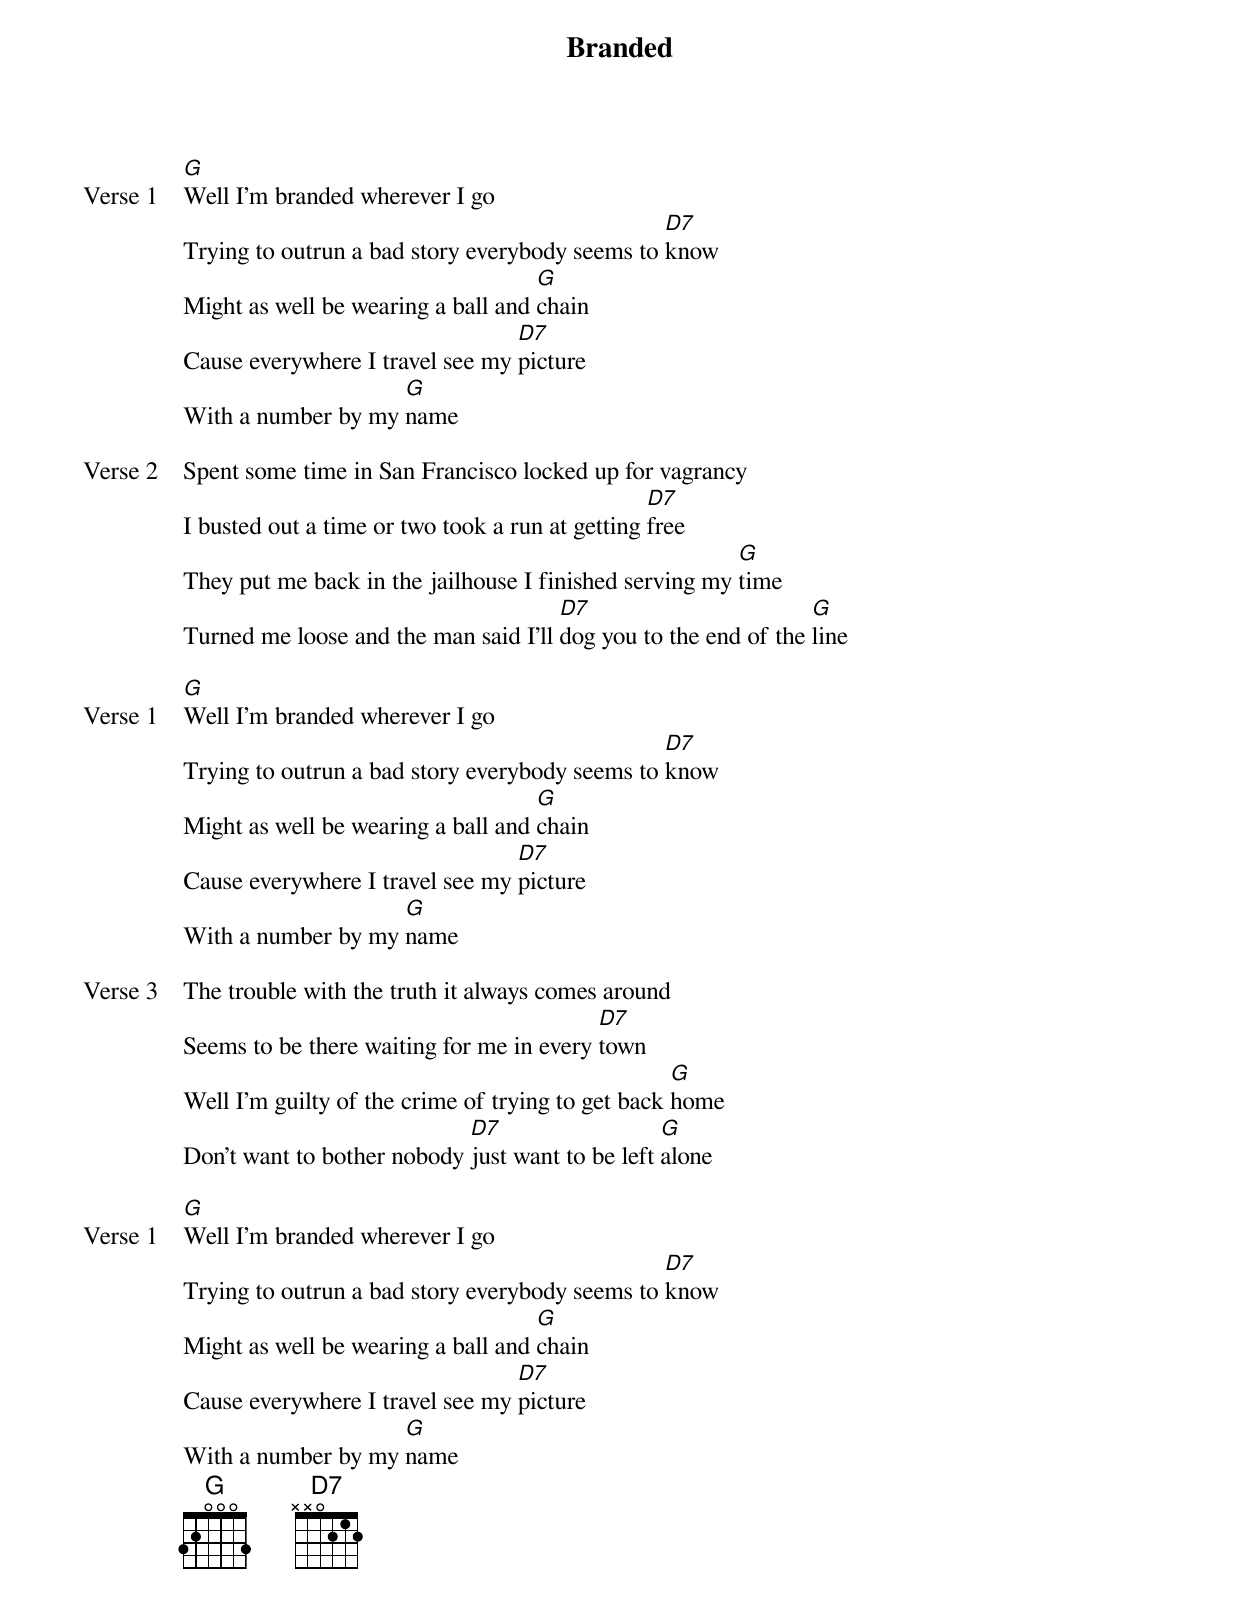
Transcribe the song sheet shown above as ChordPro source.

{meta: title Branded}
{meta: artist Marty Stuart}
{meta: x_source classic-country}
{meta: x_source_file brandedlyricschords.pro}
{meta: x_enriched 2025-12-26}

{start_of_verse: Verse 1}
[G]Well I’m branded wherever I go
Trying to outrun a bad story everybody seems to [D7]know
Might as well be wearing a ball and [G]chain
Cause everywhere I travel see my [D7]picture
With a number by my [G]name
{end_of_verse}

{start_of_verse: Verse 2}
Spent some time in San Francisco locked up for vagrancy
I busted out a time or two took a run at getting [D7]free
They put me back in the jailhouse I finished serving my [G]time
Turned me loose and the man said I’ll [D7]dog you to the end of the [G]line
{end_of_verse}

{start_of_verse: Verse 1}
[G]Well I’m branded wherever I go
Trying to outrun a bad story everybody seems to [D7]know
Might as well be wearing a ball and [G]chain
Cause everywhere I travel see my [D7]picture
With a number by my [G]name
{end_of_verse}

{start_of_verse: Verse 3}
The trouble with the truth it always comes around
Seems to be there waiting for me in every [D7]town
Well I’m guilty of the crime of trying to get back [G]home
Don’t want to bother nobody [D7]just want to be left [G]alone
{end_of_verse}

{start_of_verse: Verse 1}
[G]Well I’m branded wherever I go
Trying to outrun a bad story everybody seems to [D7]know
Might as well be wearing a ball and [G]chain
Cause everywhere I travel see my [D7]picture
With a number by my [G]name
{end_of_verse}
